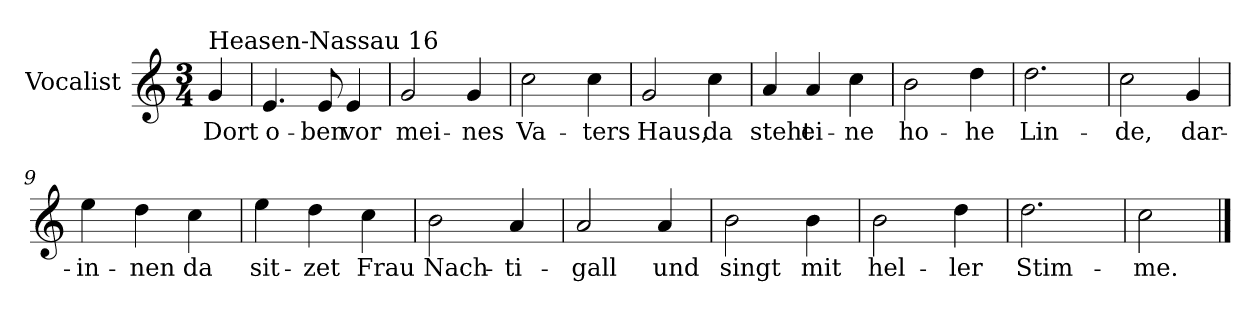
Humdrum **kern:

**kern	**text
*part1	*part1
*staff1	*staff1
*I"Vocalist	*
*k[]	*
*C:	*
*M3/4	*
=	=
!LO:TX:a:t=Heasen-Nassau 16	!
4g	Dort
=1	=1
4.e	o-
8e	-ben
4e	vor
=2	=2
2g	mei-
4g	-nes
=3	=3
2cc	Va-
4cc	-ters
=4	=4
2g	Haus,
4cc	da
=5	=5
4a	steht
4a	ei-
4cc	-ne
=6	=6
2b	ho-
4dd	-he
=7	=7
2.dd	Lin-
=8	=8
2cc	-de,
4g	dar-
=9	=9
4ee	-in-
4dd	-nen
4cc	da
=10	=10
4ee	sit-
4dd	-zet
4cc	Frau
=11	=11
2b	Nach-
4a	-ti-
=12	=12
2a	-gall
4a	und
=13	=13
2b	singt
4b	mit
=14	=14
2b	hel-
4dd	-ler
=15	=15
2.dd	Stim-
=16	=16
2cc	-me.
==	==
*-	*-
